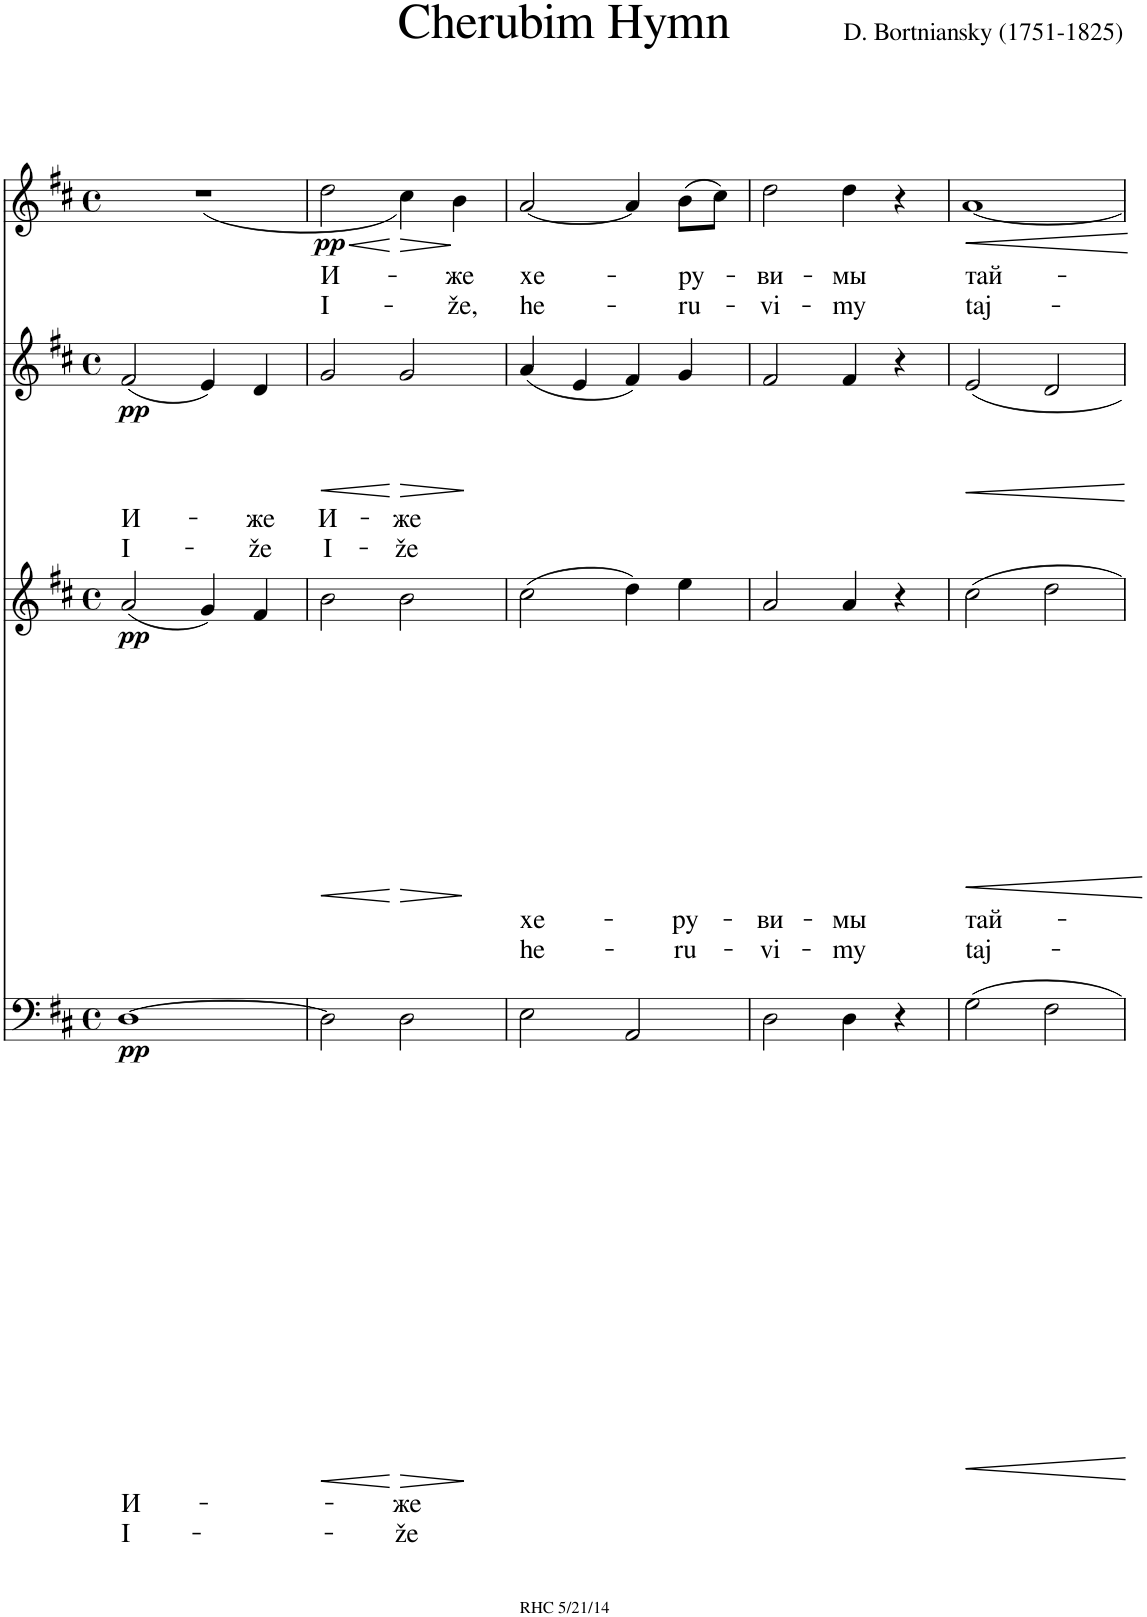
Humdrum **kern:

**kern	**text	**text	**dynam	**kern	**text	**text	**dynam	**kern	**text	**text	**dynam	**kern	**text	**text	**dynam
*part4	*part4	*part4	*part4	*part3	*part3	*part3	*part3	*part2	*part2	*part2	*part2	*part1	*part1	*part1	*part1
*staff4	*staff4	*staff4	*staff4	*staff3	*staff3	*staff3	*staff3	*staff2	*staff2	*staff2	*staff2	*staff1	*staff1	*staff1	*staff1
*I"Piano	*	*	*	*I"Piano	*	*	*	*I"Piano	*	*	*	*I"Piano	*	*	*
*I'Pno	*	*	*	*I'Pno	*	*	*	*I'Pno	*	*	*	*I'Pno	*	*	*
*clefF4	*	*	*	*clefG2	*	*	*	*clefG2	*	*	*	*clefG2	*	*	*
*k[f#c#]	*	*	*	*k[f#c#]	*	*	*	*k[f#c#]	*	*	*	*k[f#c#]	*	*	*
*M4/4	*	*	*	*M4/4	*	*	*	*M4/4	*	*	*	*M4/4	*	*	*
*met(c)	*	*	*	*met(c)	*	*	*	*met(c)	*	*	*	*met(c)	*	*	*
=1	=1	=1	=1	=1	=1	=1	=1	=1	=1	=1	=1	=1	=1	=1	=1
!	!LO:LY:b	!LO:LY:b	!LO:DY:b	!	!	!	!LO:DY:b	!	!LO:LY:b	!LO:LY:b	!LO:DY:b	!	!	!	!
[1D	И-	I-	pp	(2a/	.	.	pp	(2f#/	И-	I-	pp	(1r	.	.	.
.	.	.	.	4g/)	.	.	.	4e/)	.	.	.	.	.	.	.
!	!	!	!	!	!	!	!	!	!LO:LY:b	!LO:LY:b	!	!	!	!	!
.	.	.	.	4f#/	.	.	.	4d/	-же	-že	.	.	.	.	.
=2	=2	=2	=2	=2	=2	=2	=2	=2	=2	=2	=2	=2	=2	=2	=2
!	!	!	!LO:HP:b	!	!	!	!LO:HP:b	!	!LO:LY:b	!LO:LY:b	!LO:HP:b	!	!LO:LY:b	!LO:LY:b	!LO:HP:b
!	!	!	!	!	!	!	!	!	!	!	!	!	!	!	!LO:DY:n=1:b
2D\]	.	.	<	2b\	.	.	<	2g/	И-	I-	<	2dd\	И-	I-	< pp
!	!LO:LY:b	!LO:LY:b	!	!	!	!	!	!	!LO:LY:b	!LO:LY:b	!	!	!	!	!LO:HP:n=1:b
2D\	-же	-že	.	2b\	.	.	.	2g/	-же	-že	.	4cc#\)	.	.	[ >
!	!	!	!	!	!	!	!	!	!	!	!	!	!LO:LY:b	!LO:LY:b	!
.	.	.	.	.	.	.	.	.	.	.	.	4b\	-же	-že,	]
.	.	.	[	.	.	.	[	.	.	.	[	.	.	.	.
=3	=3	=3	=3	=3	=3	=3	=3	=3	=3	=3	=3	=3	=3	=3	=3
!	!	!	!	!	!LO:LY:b	!LO:LY:b	!	!	!	!	!	!	!LO:LY:b	!LO:LY:b	!
2E\	.	.	.	(2cc#\	хе-	he-	.	(4a/	.	.	.	[2a/	хе-	he-	.
.	.	.	.	.	.	.	.	4e/	.	.	.	.	.	.	.
2AA/	.	.	.	4dd\)	.	.	.	4f#/)	.	.	.	4a/]	.	.	.
!	!	!	!	!	!LO:LY:b	!LO:LY:b	!	!	!	!	!	!	!LO:LY:b	!LO:LY:b	!
.	.	.	.	4ee\	-ру-	-ru-	.	4g/	.	.	.	(8b\L	-ру-	-ru-	.
.	.	.	.	.	.	.	.	.	.	.	.	8cc#\J)	.	.	.
=4	=4	=4	=4	=4	=4	=4	=4	=4	=4	=4	=4	=4	=4	=4	=4
!	!	!	!	!	!LO:LY:b	!LO:LY:b	!	!	!	!	!	!	!LO:LY:b	!LO:LY:b	!
2D\	.	.	.	2a/	-ви-	-vi-	.	2f#/	.	.	.	2dd\	-ви-	-vi-	.
!	!	!	!	!	!LO:LY:b	!LO:LY:b	!	!	!	!	!	!	!LO:LY:b	!LO:LY:b	!
4D\	.	.	.	4a/	-мы	-my	.	4f#/	.	.	.	4dd\	-мы	-my	.
4r	.	.	.	4r	.	.	.	4r	.	.	.	4r	.	.	.
=5	=5	=5	=5	=5	=5	=5	=5	=5	=5	=5	=5	=5	=5	=5	=5
!	!	!	!	!	!LO:LY:b	!LO:LY:b	!	!	!	!	!	!	!LO:LY:b	!LO:LY:b	!
2G\	.	.	.	2cc#\	тай-	taj-	.	2e/	.	.	.	[1a	тай-	taj-	.
2F#\	.	.	.	2dd\	.	.	.	2d/	.	.	.	.	.	.	.
=	=	=	=	=	=	=	=	=	=	=	=	=	=	=	=
*-	*-	*-	*-	*-	*-	*-	*-	*-	*-	*-	*-	*-	*-	*-	*-
